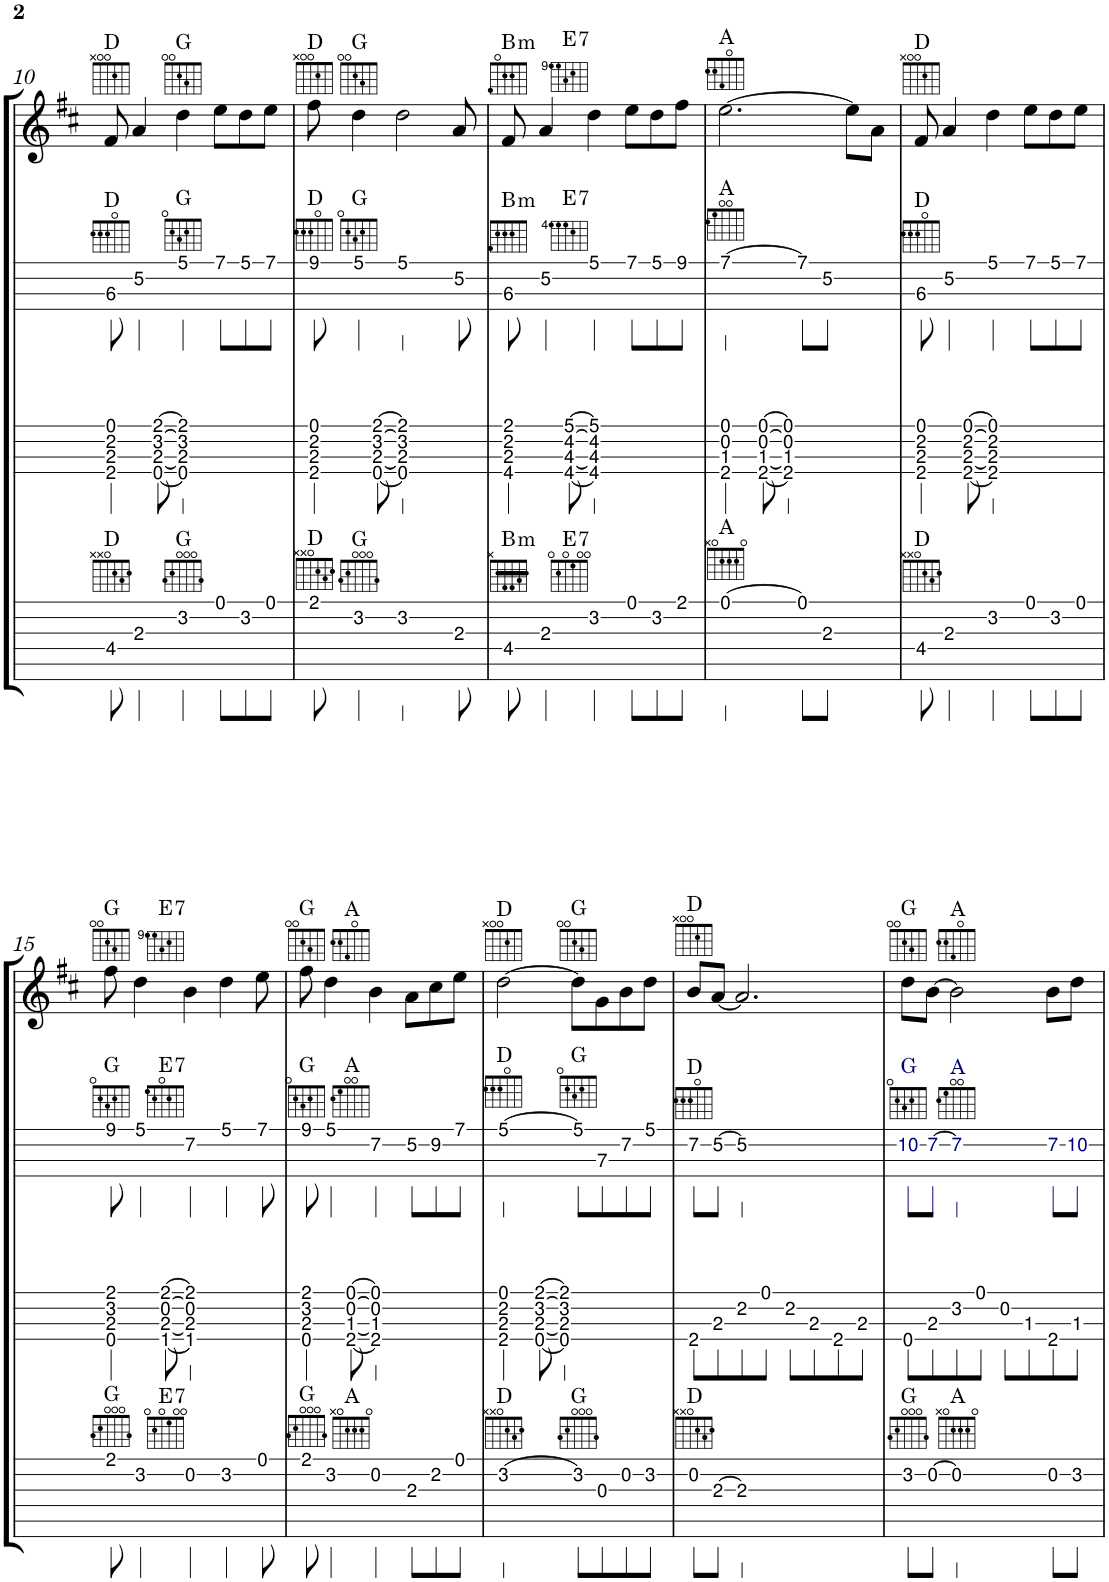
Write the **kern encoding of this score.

**kern	**harte	**kern	**kern	**harte	**kern	**harte
*part4	*part4	*part3	*part2	*part2	*part1	*part1
*staff4	*	*staff3	*staff2	*	*staff1	*
*I"Guitar	*	*I"Ukulele	*I"Ukulele	*	*I"Mandolin	*
!!LO:PB:g=z
*	*	*	*	*	*clefG2	*
*k[f#c#]	*	*k[f#c#]	*k[f#c#]	*	*k[f#c#]	*
*D:	*	*D:	*D:	*	*D:	*
*M4/4	*	*M4/4	*M4/4	*	*M4/4	*
=10	=10	=10	=10	=10	=10	=10
8F#\	D:maj	4A\ 4d\ 4f#\ 4a\	8f#\	D:maj	8f#/	D:maj
4A\	.	.	4a\	.	4a/	.
.	.	[8G\ [8d\ [8g\ [8b\	.	.	.	.
4d\	G:maj	2G\] 2d\] 2g\] 2b\]	4dd\	G:maj	4dd\	G:maj
8e\L	.	.	8ee\L	.	8ee\L	.
8d\	.	.	8dd\	.	8dd\	.
8e\J	.	8ryy	8ee\J	.	8ee\J	.
=11	=11	=11	=11	=11	=11	=11
8f#\	D:maj	4A\ 4d\ 4f#\ 4a\	8ff#\	D:maj	8ff#\	D:maj
4d\	G:maj	.	4dd\	G:maj	4dd\	G:maj
.	.	[8G\ [8d\ [8g\ [8b\	.	.	.	.
2d\	.	2G\] 2d\] 2g\] 2b\]	2dd\	.	2dd\	.
8A\	.	8ryy	8a\	.	8a/	.
=12	=12	=12	=12	=12	=12	=12
!	!LO:H:kt=m	!	!	!LO:H:kt=m	!	!LO:H:kt=m
*^	*	*	*^	*	*^	*
8F#\	4ryy	B:min	4B\ 4d\ 4f#\ 4b\	8f#\	4ryy	B:min	8f#/	4ryy	B:min
4A\	.	.	.	4a\	.	.	4a/	.	.
!	!	!LO:H:kt=7	!	!	!	!LO:H:kt=7	!	!	!LO:H:kt=7
.	2.ryy	E:7	[8B\ [8e\ [8g#\ [8dd\	.	2.ryy	E:7	.	2.ryy	E:7
4d\	.	.	2B\] 2e\] 2g#\] 2dd\]	4dd\	.	.	4dd\	.	.
8e\L	.	.	.	8ee\L	.	.	8ee\L	.	.
8d\	.	.	.	8dd\	.	.	8dd\	.	.
8f#\J	.	.	8ryy	8ff#\J	.	.	8ff#\J	.	.
*	*	*	*	*v	*v	*	*	*	*
*v	*v	*	*	*	*	*v	*v	*
=13	=13	=13	=13	=13	=13	=13
[2e\	A:maj	4A\ 4c#\ 4e\ 4a\	[2ee\	A:maj	[2.ee\	A:maj
.	.	[8A\ [8c#\ [8e\ [8a\	.	.	.	.
.	.	2A\] 2c#\] 2e\] 2a\]	.	.	.	.
8e\L]	.	.	8ee\L]	.	.	.
8A\J	.	.	8a\J	.	.	.
4ryy	.	.	4ryy	.	8ee\L]	.
.	.	8ryy	.	.	8a\J	.
=14	=14	=14	=14	=14	=14	=14
8F#\	D:maj	4A\ 4d\ 4f#\ 4a\	8f#\	D:maj	8f#/	D:maj
4A\	.	.	4a\	.	4a/	.
.	.	[8A\ [8d\ [8f#\ [8a\	.	.	.	.
4d\	.	2A\] 2d\] 2f#\] 2a\]	4dd\	.	4dd\	.
8e\L	.	.	8ee\L	.	8ee\L	.
8d\	.	.	8dd\	.	8dd\	.
8e\J	.	8ryy	8ee\J	.	8ee\J	.
!!LO:LB:g=z
=15	=15	=15	=15	=15	=15	=15
*^	*	*	*^	*	*^	*
8f#\	4ryy	G:maj	4G\ 4d\ 4g\ 4b\	8ff#\	4ryy	G:maj	8ff#\	4ryy	G:maj
4d\	.	.	.	4dd\	.	.	4dd\	.	.
!	!	!LO:H:kt=7	!	!	!	!LO:H:kt=7	!	!	!LO:H:kt=7
.	2.ryy	E:7	[8G#\ [8d\ [8e\ [8b\	.	2.ryy	E:7	.	2.ryy	E:7
4B\	.	.	2G#\] 2d\] 2e\] 2b\]	4b\	.	.	4b\	.	.
4d\	.	.	.	4dd\	.	.	4dd\	.	.
8e\	.	.	8ryy	8ee\	.	.	8ee\	.	.
=16	=16	=16	=16	=16	=16	=16	=16	=16	=16
8f#\	4ryy	G:maj	4G\ 4d\ 4g\ 4b\	8ff#\	4ryy	G:maj	8ff#\	4ryy	G:maj
4d\	.	.	.	4dd\	.	.	4dd\	.	.
.	2.ryy	A:maj	[8A\ [8c#\ [8e\ [8a\	.	2.ryy	A:maj	.	2.ryy	A:maj
4B\	.	.	2A\] 2c#\] 2e\] 2a\]	4b\	.	.	4b\	.	.
8A\L	.	.	.	8a\L	.	.	8a\L	.	.
8c#\	.	.	.	8cc#\	.	.	8cc#\	.	.
8e\J	.	.	8ryy	8ee\J	.	.	8ee\J	.	.
*	*	*	*	*v	*v	*	*	*	*
*v	*v	*	*	*	*	*v	*v	*
=17	=17	=17	=17	=17	=17	=17
[2d\	D:maj	4A\ 4d\ 4f#\ 4a\	[2dd\	D:maj	[2dd\	D:maj
.	.	[8G\ [8d\ [8g\ [8b\	.	.	.	.
.	.	2G\] 2d\] 2g\] 2b\]	.	.	.	.
8d\L]	G:maj	.	8dd\L]	G:maj	8dd\L]	G:maj
8G\	.	.	8g\	.	8g\	.
8B\	.	.	8b\	.	8b\	.
8d\J	.	8ryy	8dd\J	.	8dd\J	.
=18	=18	=18	=18	=18	=18	=18
8B\L	D:maj	8A\L	8b\L	D:maj	8b/L	D:maj
[8A\J	.	8d\	[8a\J	.	[8a/J	.
2A\]	.	8f#\	2a\]	.	2.a/]	.
.	.	8a\J	.	.	.	.
.	.	8f#\L	.	.	.	.
.	.	8d\	.	.	.	.
4ryy	.	8A\	4ryy	.	.	.
.	.	8d\J	.	.	.	.
=19	=19	=19	=19	=19	=19	=19
8d\L	G:maj	8G\L	8ddi\L	G:maj	8dd\L	G:maj
[8B\J	.	8d\	[8bi\J	.	[8b\J	.
2B\]	A:maj	8g\	2bi\]	A:maj	2b\]	A:maj
.	.	8a\J	.	.	.	.
.	.	8e\L	.	.	.	.
.	.	8c#\	.	.	.	.
8B\L	.	8A\	8bi\L	.	8b\L	.
8d\J	.	8c#\J	8ddi\J	.	8dd\J	.
=	=	=	=	=	=	=
*-	*-	*-	*-	*-	*-	*-
